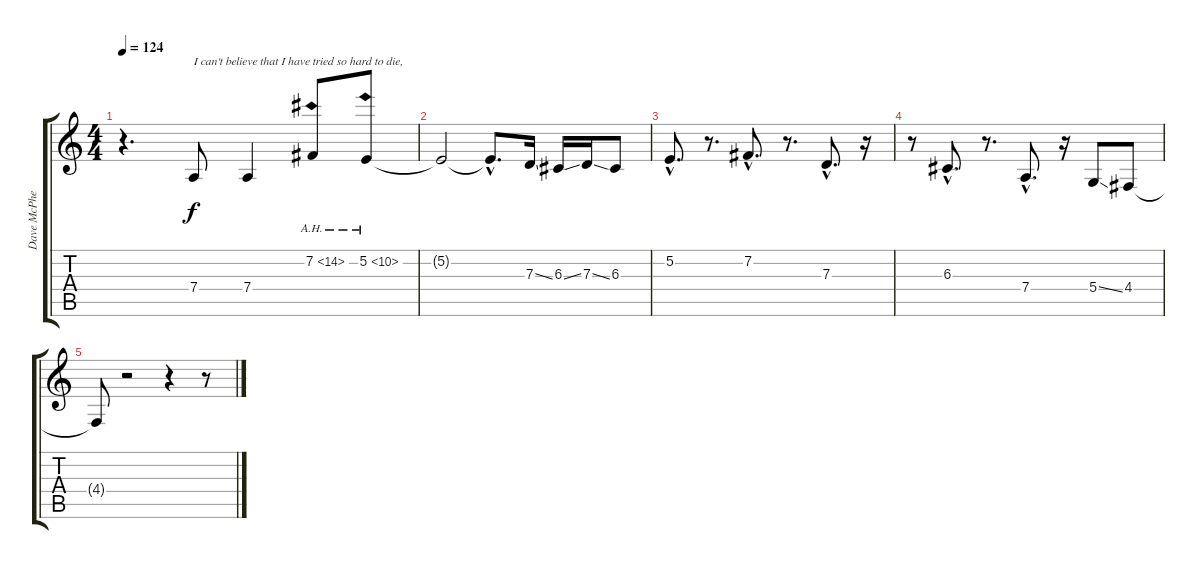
\track ("Dave McPherson - Vocals" "Dave McPhe") {instrument choiraahs}
\staff {score tabs}
\tuning (E4 B3 G3 D3 A2 D2) {hide}
\ts (4 4)
\tempo 124
\clef g2
\ks c
r.4{d dy f} 7.4.8{txt "I can't believe that I have tried so hard to die,"} 7.4.4 7.2{ah 7}.8 5.2{ah 5}.8 |
5.2{t}.2 5.2{hac t}.8{d} 7.3{ss}.16 6.3{ss}.16 7.3{ss}.16 6.3.8 |
5.2{hac}.8{d} r.8{d} 7.2{hac}.8{d} r.8{d} 7.3{hac}.8{d} r.16 |
r.8 6.3{hac}.8{d} r.8{d} 7.4{hac}.8{d} r.16 5.4{ss}.8 4.4.8 |
4.4{t}.8 r.2 r.4 r.8
